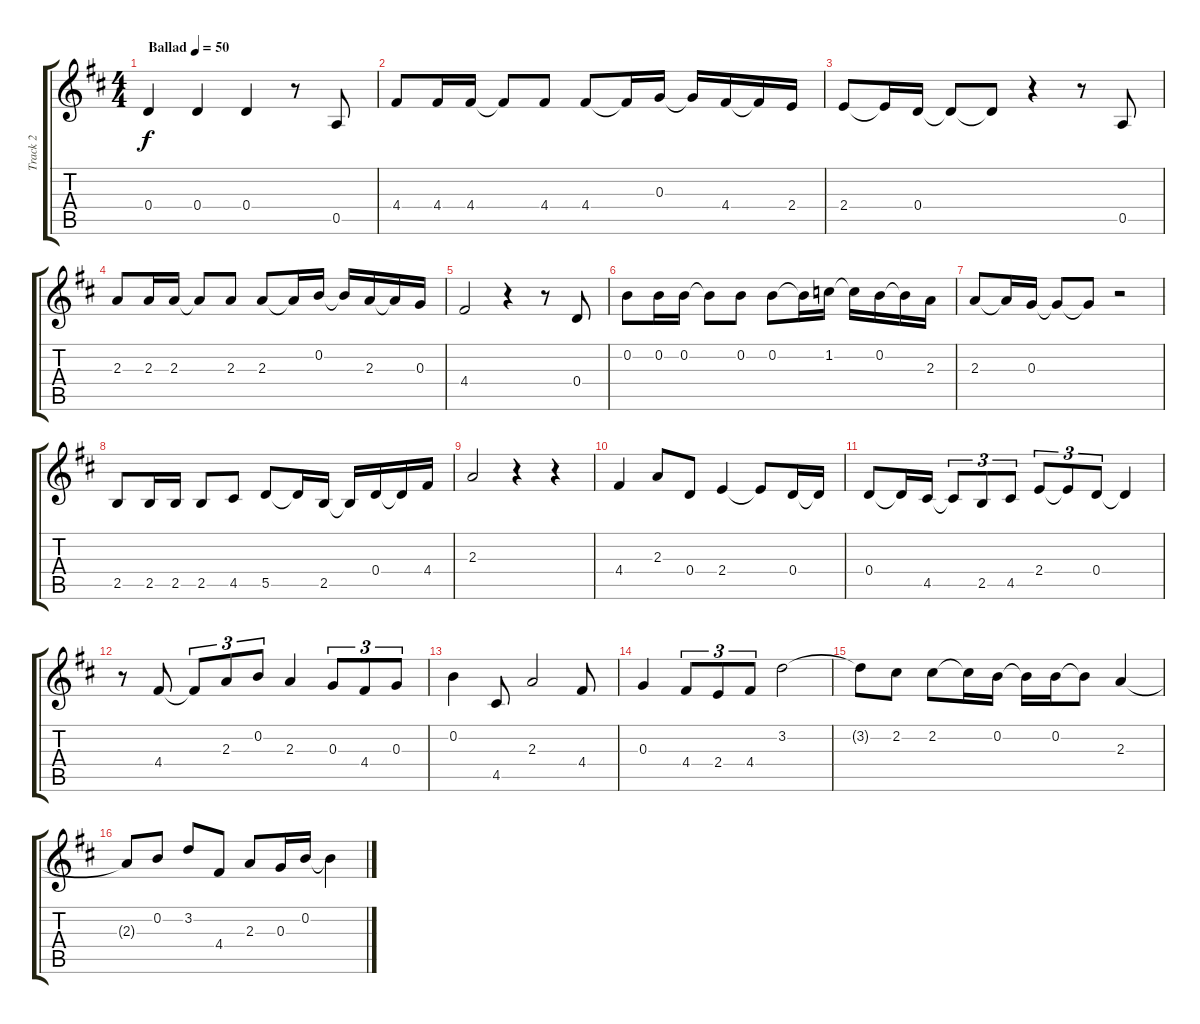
\track ("Track 2" "Track 2") {instrument acousticguitarsteel}
\staff {score tabs}
\tuning (E4 B3 G3 D3 A2 E2) {hide}
\ts (4 4)
\tempo (50 "Ballad")
\clef g2
\ks d
0.4.4{dy f instrument acousticguitarsteel} 0.4.4 0.4.4 r.8 0.5.8 |
4.4.8 4.4.16 4.4.16 4.4{t}.8 4.4.8 4.4.8 4.4{t}.16 0.3.16 0.3{t}.16 4.4.16 4.4{t}.16 2.4.16 |
2.4.8 2.4{t}.16 0.4.16 0.4{t}.8 0.4{t}.8 r.4 r.8 0.5.8 |
2.3.8 2.3.16 2.3.16 2.3{t}.8 2.3.8 2.3.8 2.3{t}.16 0.2.16 0.2{t}.16 2.3.16 2.3{t}.16 0.3.16 |
4.4.2 r.4 r.8 0.4.8 |
0.2.8 0.2.16 0.2.16 0.2{t}.8 0.2.8 0.2.8 0.2{t}.16 1.2.16 1.2{t}.16 0.2.16 0.2{t}.16 2.3.16 |
2.3.8 2.3{t}.16 0.3.16 0.3{t}.8 0.3{t}.8 r.2 |
2.5.8 2.5.16 2.5.16 2.5.8 4.5.8 5.5.8 5.5{t}.16 2.5.16 2.5{t}.16 0.4.16 0.4{t}.16 4.4.16 |
2.3.2 r.4 r.4 |
4.4.4 2.3.8 0.4.8 2.4.4 2.4{t}.8 0.4.16 0.4{t}.16 |
0.4.8 0.4{t}.16 4.5.16 4.5{t}.8{tu (3 2)} 2.5.8{tu (3 2)} 4.5.8{tu (3 2)} 2.4.8{tu (3 2)} 2.4{t}.8{tu (3 2)} 0.4.8{tu (3 2)} 0.4{t}.4 |
r.8 4.4.8 4.4{t}.8{tu (3 2)} 2.3.8{tu (3 2)} 0.2.8{tu (3 2)} 2.3.4 0.3.8{tu (3 2)} 4.4.8{tu (3 2)} 0.3.8{tu (3 2)} |
0.2.4 4.5.8 2.3.2 4.4.8 |
0.3.4 4.4.8{tu (3 2)} 2.4.8{tu (3 2)} 4.4.8{tu (3 2)} 3.2.2 |
3.2{t}.8 2.2.8 2.2.8 2.2{t}.16 0.2.16 0.2{t}.16 0.2.16 0.2{t}.8 2.3.4 |
2.3{t}.8 0.2.8 3.2.8 4.4.8 2.3.8 0.3.16 0.2.16 0.2{t}.4
